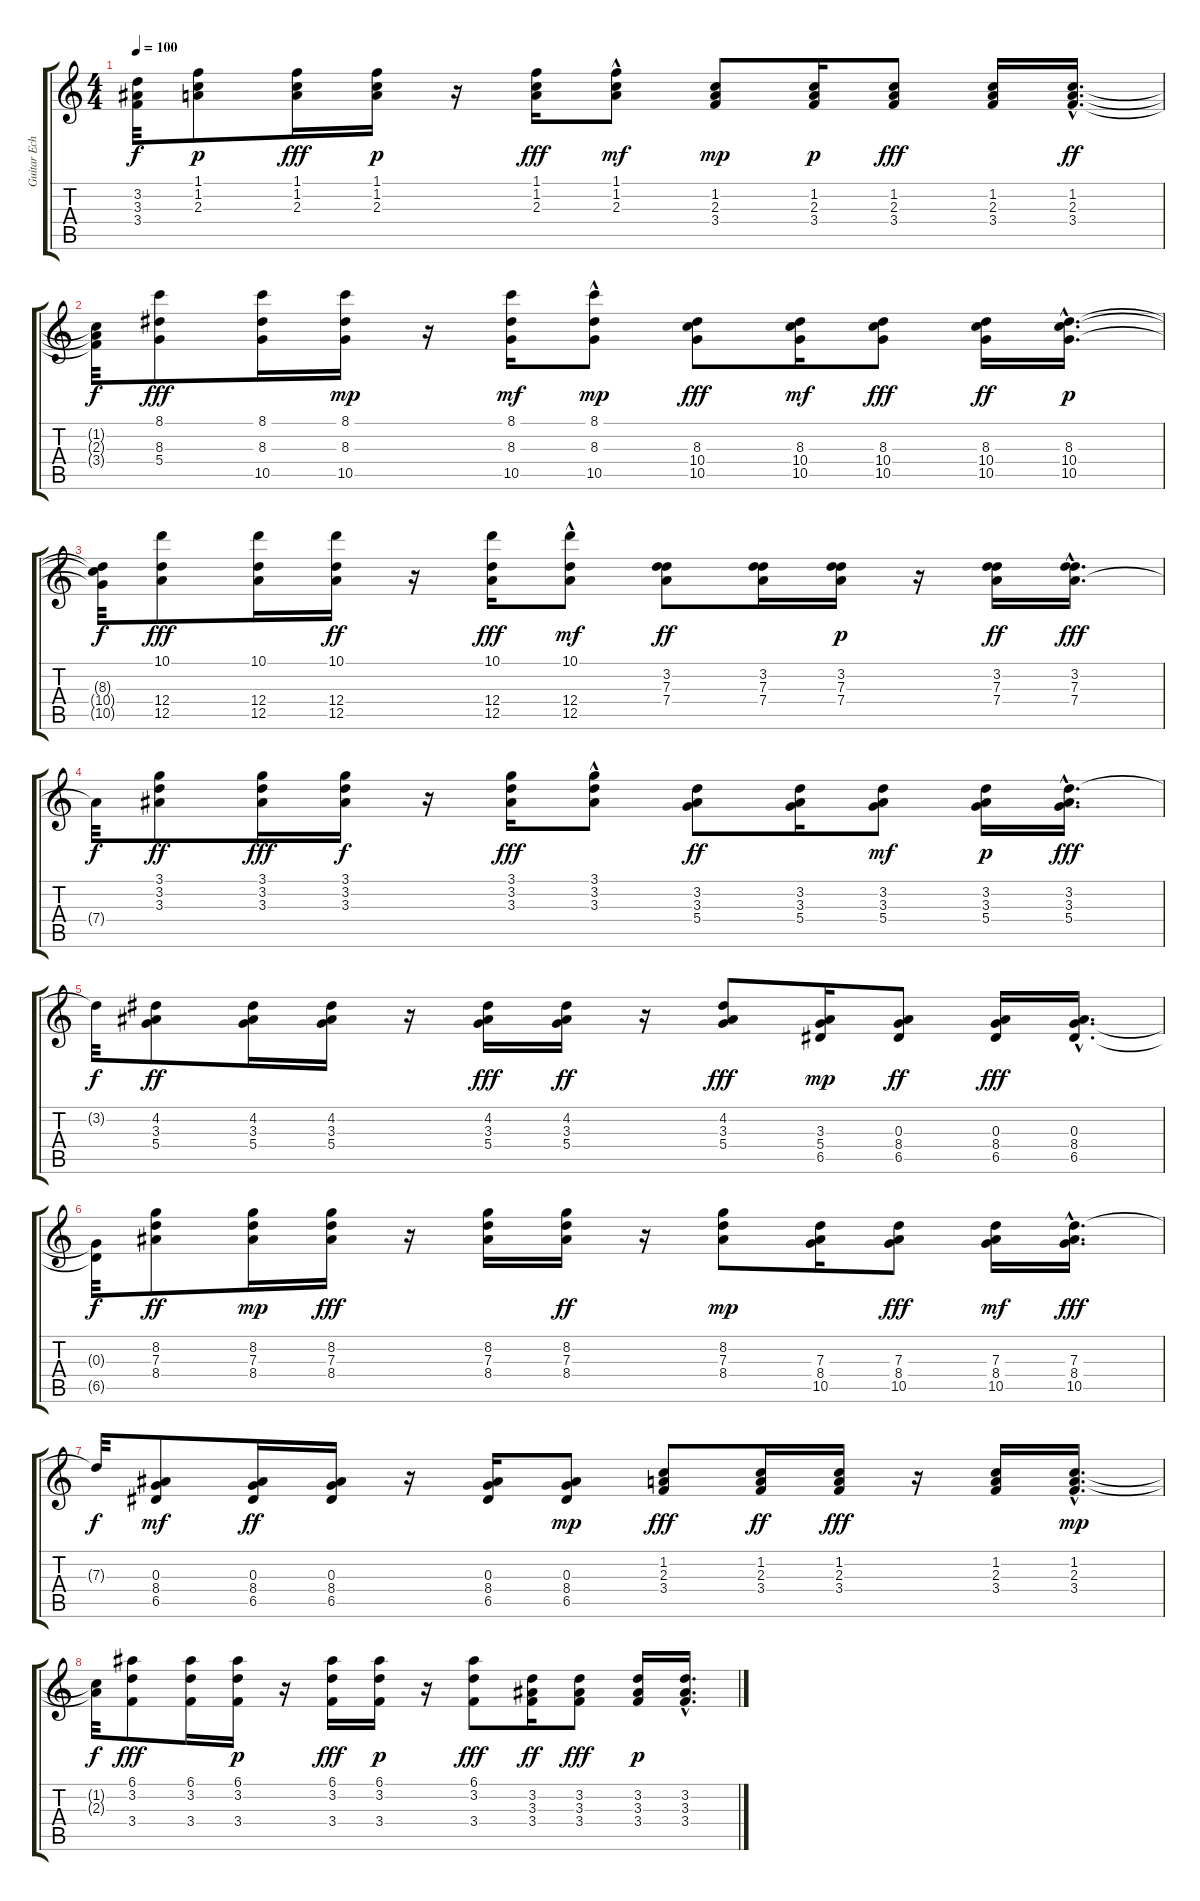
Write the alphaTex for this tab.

\track ("Guitar Echo" "Guitar Ech") {instrument electricguitarmuted}
\staff {score tabs}
\tuning (E4 B3 G3 D3 A2 E2) {hide}
\ts (4 4)
\tempo 100
\clef g2
\ks c
(3.2{t} 3.3{t} 3.4{t}).32{dy f} (1.1 1.2 2.3).8{dy p} (1.1 1.2 2.3).16{dy fff} (1.1 1.2 2.3).16{dy p} r.16 (1.1 1.2 2.3).16{dy fff} (1.1{hac} 1.2 2.3).8{dy mf} (1.2 2.3 3.4).8{dy mp} (1.2 2.3 3.4).16{dy p} (1.2 2.3 3.4).8{dy fff} (1.2 2.3 3.4).16 (1.2{hac} 2.3{hac} 3.4{hac}).16{d dy ff} |
(1.2{t} 2.3{t} 3.4{t}).32{dy f} (8.1 8.3 5.4).8{dy fff} (8.1 8.3 10.5).16 (8.1 8.3 10.5).16{dy mp} r.16 (8.1 8.3 10.5).16{dy mf} (8.1{hac} 8.3 10.5).8{dy mp} (8.3 10.4 10.5).8{dy fff} (8.3 10.4 10.5).16{dy mf} (8.3 10.4 10.5).8{dy fff} (8.3 10.4 10.5).16{dy ff} (8.3{hac} 10.4{hac} 10.5{hac}).16{d dy p} |
(8.3{t} 10.4{t} 10.5{t}).32{dy f} (10.1 12.4 12.5).8{dy fff} (10.1 12.4 12.5).16 (10.1 12.4 12.5).16{dy ff} r.16 (10.1 12.4 12.5).16{dy fff} (10.1{hac} 12.4 12.5).8{dy mf} (3.2 7.3 7.4).8{dy ff} (3.2 7.3 7.4).16 (3.2 7.3 7.4).16{dy p} r.16 (3.2 7.3 7.4).16{dy ff} (3.2 7.3 7.4{hac}).16{d dy fff} |
7.4{t}.32{dy f} (3.1 3.2 3.3).8{dy ff} (3.1 3.2 3.3).16{dy fff} (3.1 3.2 3.3).16{dy f} r.16 (3.1 3.2 3.3).16{dy fff} (3.1{hac} 3.2 3.3).8 (3.2 3.3 5.4).8{dy ff} (3.2 3.3 5.4).16 (3.2 3.3 5.4).8{dy mf} (3.2 3.3 5.4).16{dy p} (3.2{hac} 3.3 5.4).16{d dy fff} |
3.2{t}.32{dy f} (4.2 3.3 5.4).8{dy ff} (4.2 3.3 5.4).16 (4.2 3.3 5.4).16 r.16 (4.2 3.3 5.4).16{dy fff} (4.2 3.3 5.4).16{dy ff} r.16 (4.2 3.3 5.4).8{dy fff} (3.3 5.4 6.5).16{dy mp} (0.3 8.4 6.5).8{dy ff} (0.3 8.4 6.5).16{dy fff} (0.3{hac} 8.4 6.5{hac}).16{d} |
(0.3{t} 6.5{t}).32{dy f} (8.2 7.3 8.4).8{dy ff} (8.2 7.3 8.4).16{dy mp} (8.2 7.3 8.4).16{dy fff} r.16 (8.2 7.3 8.4).16 (8.2 7.3 8.4).16{dy ff} r.16 (8.2 7.3 8.4).8{dy mp} (7.3 8.4 10.5).16 (7.3 8.4 10.5).8{dy fff} (7.3 8.4 10.5).16{dy mf} (7.3{hac} 8.4 10.5).16{d dy fff} |
7.3{t}.32{dy f} (0.3 8.4 6.5).8{dy mf} (0.3 8.4 6.5).16{dy ff} (0.3 8.4 6.5).16 r.16 (0.3 8.4 6.5).16 (0.3 8.4 6.5).8{dy mp} (1.2 2.3 3.4).8{dy fff} (1.2 2.3 3.4).16{dy ff} (1.2 2.3 3.4).16{dy fff} r.16 (1.2 2.3 3.4).16 (1.2{hac} 2.3{hac} 3.4).16{d dy mp} |
(1.2{t} 2.3{t}).32{dy f} (6.1 3.2 3.4).8{dy fff} (6.1 3.2 3.4).16 (6.1 3.2 3.4).16{dy p} r.16 (6.1 3.2 3.4).16{dy fff} (6.1 3.2 3.4).16{dy p} r.16 (6.1 3.2 3.4).8{dy fff} (3.2 3.3 3.4).16{dy ff} (3.2 3.3 3.4).8{dy fff} (3.2 3.3 3.4).16{dy p} (3.2{hac} 3.3{hac} 3.4{hac}).16{d}
